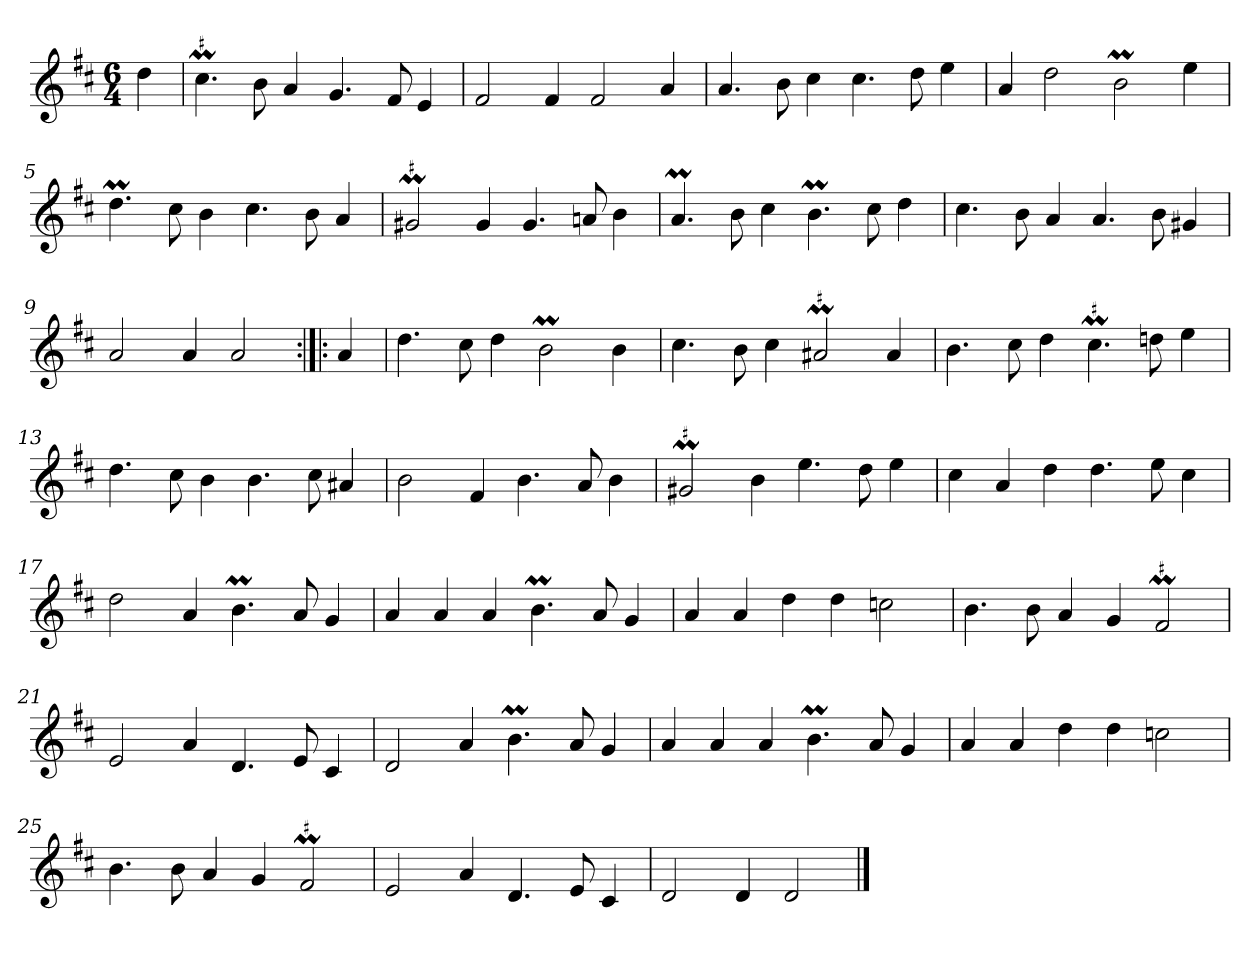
**kern
*part1
*staff1
*clefG2
*k[f#c#]
*D:
*M6/4
*MM120
=
4dd
=1
!LO:MOR:acc=#
4.cc#M
8b
4a
4.g
8f#
4e
=2
2f#
4f#
2f#
4a
=3
4.a
8b
4cc#
4.cc#
8dd
4ee
=4
4a
2dd
2bM
4ee
=5
4.ddM
8cc#
4b
4.cc#
8b
4a
=6
!LO:MOR:acc=#
2g#XM
4g#
4.g#
8an
4b
=7
4.aM
8b
4cc#
4.bM
8cc#
4dd
=8
4.cc#
8b
4a
4.a
8b
4g#X
=9
2a
4a
2a
=:|!|:
4a
=10
4.dd
8cc#
4dd
2bM
4b
=11
4.cc#
8b
4cc#
!LO:MOR:acc=#
2a#XM
4a#
=12
4.b
8cc#
4dd
!LO:MOR:acc=#
4.cc#M
8ddn
4ee
=13
4.dd
8cc#
4b
4.b
8cc#
4a#X
=14
2b
4f#
4.b
8a
4b
=15
!LO:MOR:acc=#
2g#XM
4b
4.ee
8dd
4ee
=16
4cc#
4a
4dd
4.dd
8ee
4cc#
=17
2dd
4a
4.bM
8a
4g
=18
4a
4a
4a
4.bM
8a
4g
=19
4a
4a
4dd
4dd
2ccn
=20
4.b
8b
4a
4g
!LO:MOR:acc=#
2f#M
=21
2e
4a
4.d
8e
4c#
=22
2d
4a
4.bM
8a
4g
=23
4a
4a
4a
4.bM
8a
4g
=24
4a
4a
4dd
4dd
2ccn
=25
4.b
8b
4a
4g
!LO:MOR:acc=#
2f#M
=26
2e
4a
4.d
8e
4c#
=27
2d
4d
2d
==
*-
